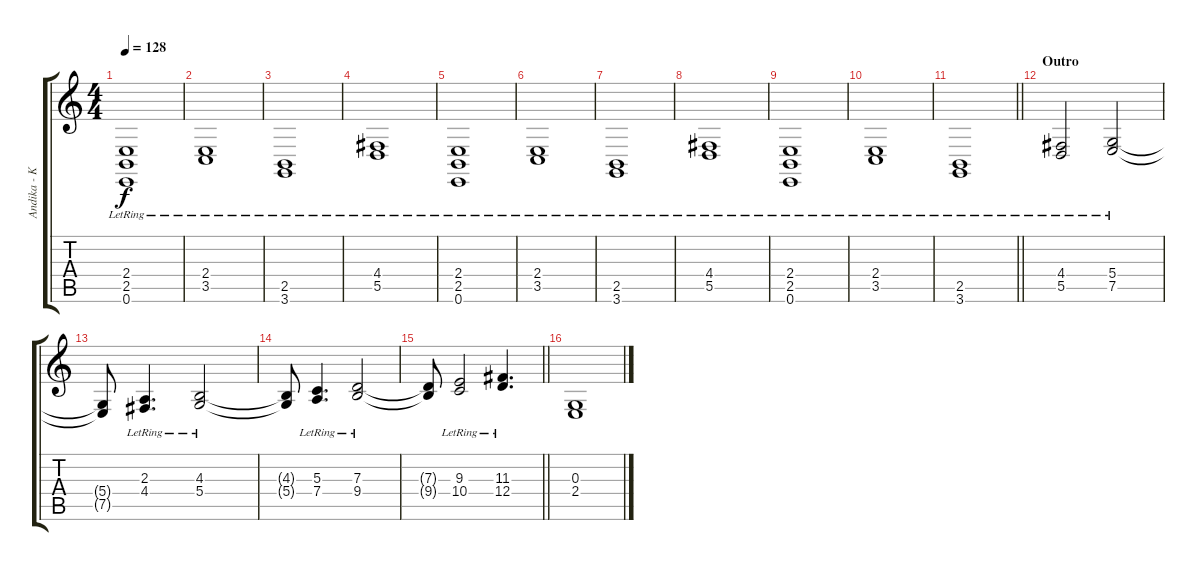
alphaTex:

\track ("Andika - Keyboard" "Andika - K") {instrument reedorgan}
\staff {score tabs}
\tuning (E4 B3 G3 D3 A2 E2) {hide}
\ts (4 4)
\tempo 128
\clef g2
\ks c
(2.4{lr} 2.5{lr} 0.6{lr}).1{dy f} |
(2.4{lr} 3.5{lr}).1 |
(2.5{lr} 3.6{lr}).1 |
(4.4{lr} 5.5{lr}).1 |
(2.4{lr} 2.5{lr} 0.6{lr}).1 |
(2.4{lr} 3.5{lr}).1 |
(2.5{lr} 3.6{lr}).1 |
(4.4{lr} 5.5{lr}).1 |
(2.4{lr} 2.5{lr} 0.6{lr}).1 |
(2.4{lr} 3.5{lr}).1 |
\barLineRight lightlight
(2.5{lr} 3.6{lr}).1 |
\section ("" "Outro")
(4.4{lr} 5.5{lr}).2 (5.4{lr} 7.5{lr}).2 |
(5.4{t} 7.5{t}).8 (2.3{lr} 4.4{lr}).4{d} (4.3{lr} 5.4{lr}).2 |
(4.3{t} 5.4{t}).8 (5.3{lr} 7.4{lr}).4{d} (7.3{lr} 9.4{lr}).2 |
\barLineRight lightlight
(7.3{t} 9.4{t}).8 (9.3{lr} 10.4{lr}).2 (11.3{lr} 12.4{lr}).4{d} |
(0.3 2.4).1
